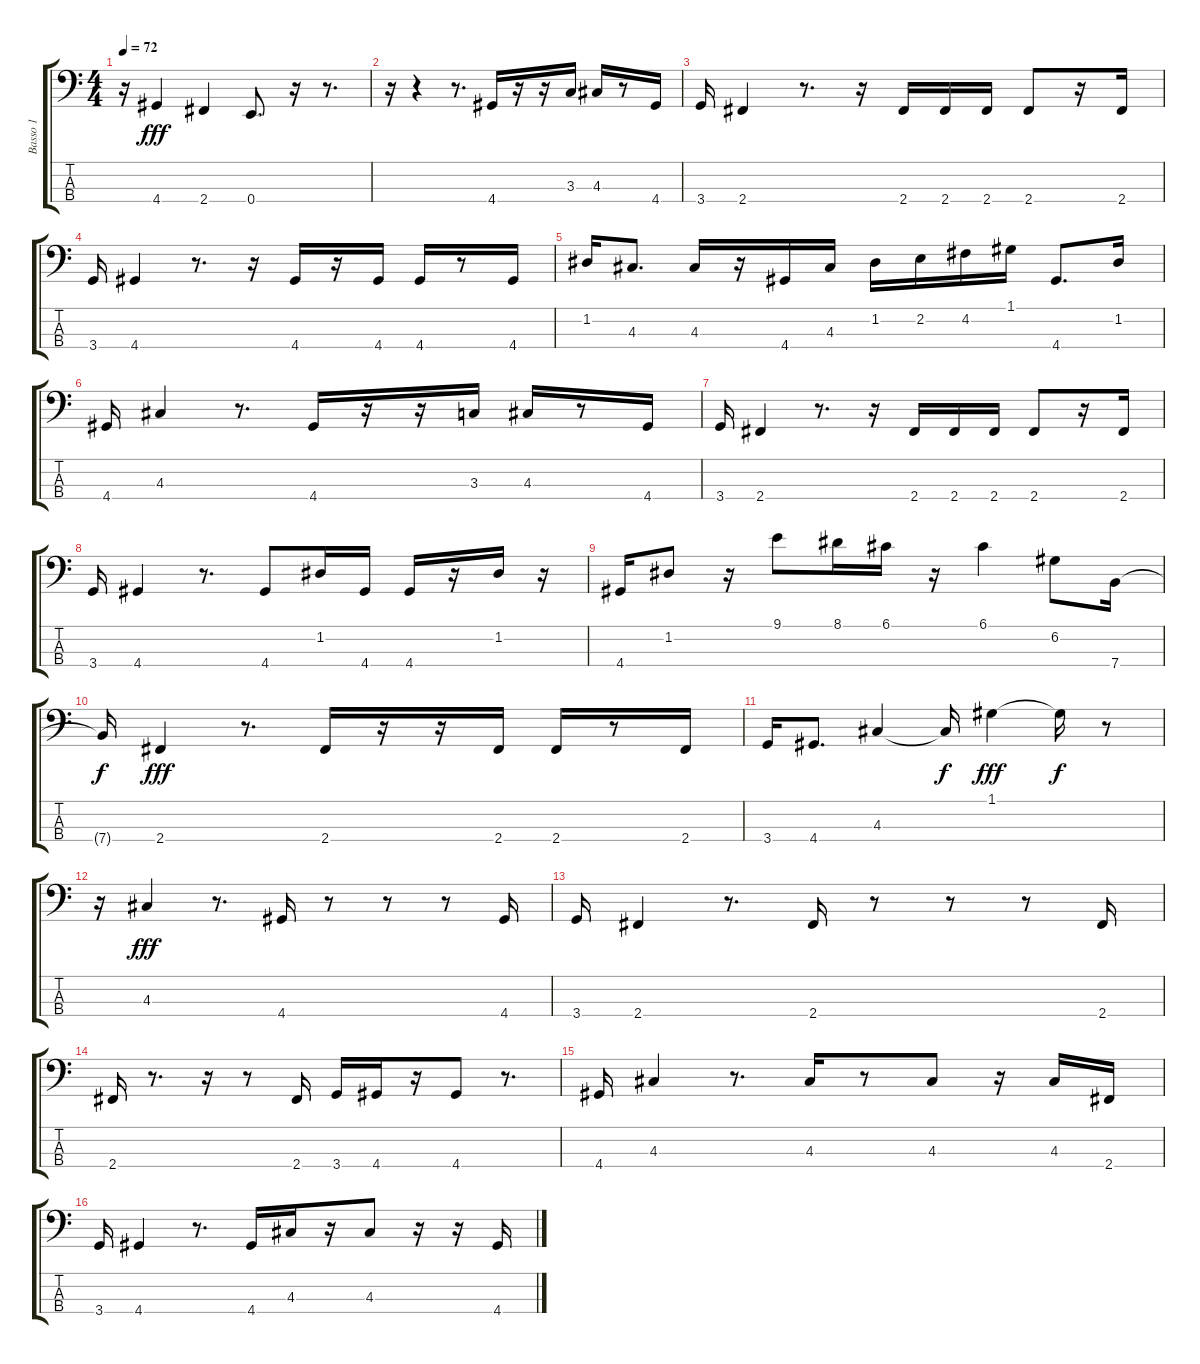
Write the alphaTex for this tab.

\track ("Basso 1" "Basso 1") {instrument electricbassfinger}
\staff {score tabs}
\tuning (G2 D2 A1 E1) {hide}
\ts (4 4)
\tempo 72
\clef f4
\ks c
r.16{dy fff} 4.4.4 2.4.4 0.4.8{d} r.16 r.8{d} |
r.16 r.4 r.8{d} 4.4.16 r.16 r.16 3.3.16 4.3.16 r.8 4.4.16 |
3.4.16 2.4.4 r.8{d} r.16 2.4.16 2.4.16 2.4.16 2.4.8 r.16 2.4.16 |
3.4.16 4.4.4 r.8{d} r.16 4.4.16 r.16 4.4.16 4.4.16 r.8 4.4.16 |
1.2.16 4.3.8{d} 4.3.16 r.16 4.4.16 4.3.16 1.2.16 2.2.16 4.2.16 1.1.16 4.4.8{d} 1.2.16 |
4.4.16 4.3.4 r.8{d} 4.4.16 r.16 r.16 3.3.16 4.3.16 r.8 4.4.16 |
3.4.16 2.4.4 r.8{d} r.16 2.4.16 2.4.16 2.4.16 2.4.8 r.16 2.4.16 |
3.4.16 4.4.4 r.8{d} 4.4.8 1.2.16 4.4.16 4.4.16 r.16 1.2.16 r.16 |
4.4.16 1.2.8 r.16 9.1.8 8.1.16 6.1.16 r.16 6.1.4 6.2.8 7.4.16 |
7.4{t}.16{dy f} 2.4.4{dy fff} r.8{d} 2.4.16 r.16 r.16 2.4.16 2.4.16 r.8 2.4.16 |
3.4.16 4.4.8{d} 4.3.4 4.3{t}.16{dy f} 1.1.4{dy fff} 1.1{t}.16{dy f} r.8 |
r.16 4.3.4{dy fff} r.8{d} 4.4.16 r.8 r.8 r.8 4.4.16 |
3.4.16 2.4.4 r.8{d} 2.4.16 r.8 r.8 r.8 2.4.16 |
2.4.16 r.8{d} r.16 r.8 2.4.16 3.4.16 4.4.16 r.16 4.4.8 r.8{d} |
4.4.16 4.3.4 r.8{d} 4.3.16 r.8 4.3.8 r.16 4.3.16 2.4.16 |
3.4.16 4.4.4 r.8{d} 4.4.16 4.3.16 r.16 4.3.8 r.16 r.16 4.4.16
